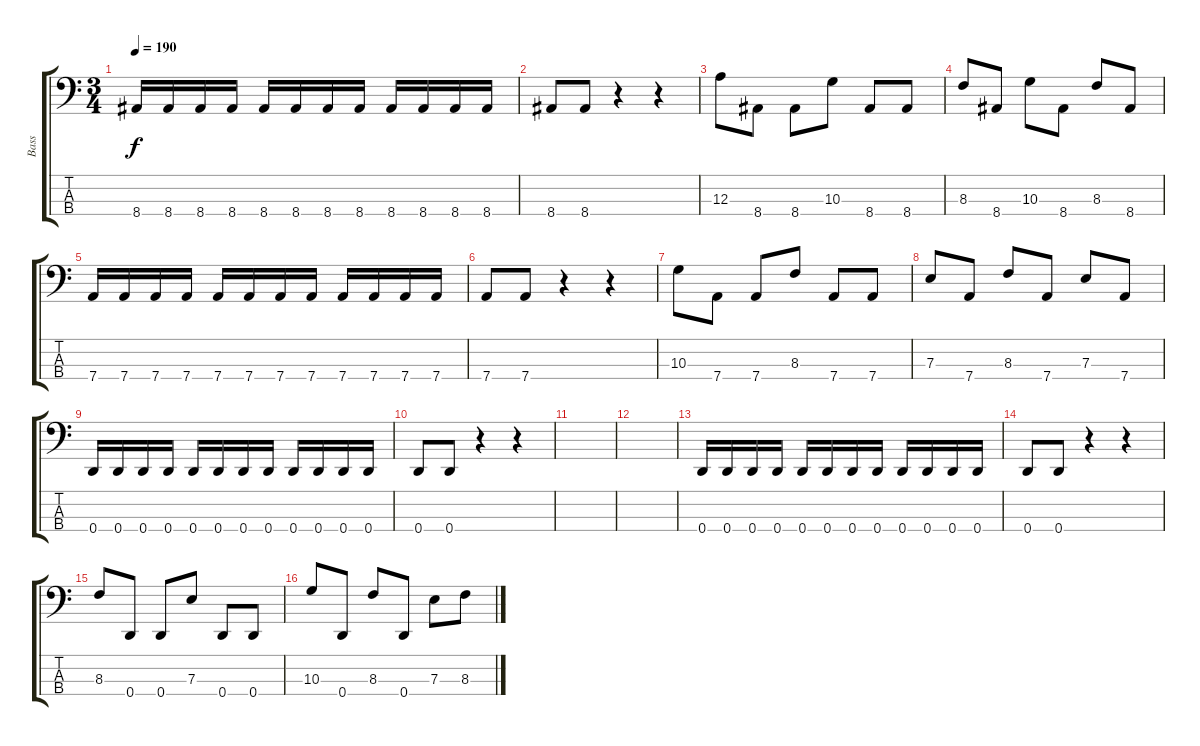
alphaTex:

\track ("Bass" "Bass") {instrument electricbassfinger}
\staff {score tabs}
\tuning (G2 D2 A1 D1) {hide}
\ts (3 4)
\tempo 190
\clef f4
\ks c
8.4.16{dy f} 8.4.16 8.4.16 8.4.16 8.4.16 8.4.16 8.4.16 8.4.16 8.4.16 8.4.16 8.4.16 8.4.16 |
8.4.8 8.4.8 r.4 r.4 |
12.3.8 8.4.8 8.4.8 10.3.8 8.4.8 8.4.8 |
8.3.8 8.4.8 10.3.8 8.4.8 8.3.8 8.4.8 |
7.4.16 7.4.16 7.4.16 7.4.16 7.4.16 7.4.16 7.4.16 7.4.16 7.4.16 7.4.16 7.4.16 7.4.16 |
7.4.8 7.4.8 r.4 r.4 |
10.3.8 7.4.8 7.4.8 8.3.8 7.4.8 7.4.8 |
7.3.8 7.4.8 8.3.8 7.4.8 7.3.8 7.4.8 |
0.4.16 0.4.16 0.4.16 0.4.16 0.4.16 0.4.16 0.4.16 0.4.16 0.4.16 0.4.16 0.4.16 0.4.16 |
0.4.8 0.4.8 r.4 r.4 |
|
|
0.4.16 0.4.16 0.4.16 0.4.16 0.4.16 0.4.16 0.4.16 0.4.16 0.4.16 0.4.16 0.4.16 0.4.16 |
0.4.8 0.4.8 r.4 r.4 |
8.3.8 0.4.8 0.4.8 7.3.8 0.4.8 0.4.8 |
10.3.8 0.4.8 8.3.8 0.4.8 7.3.8 8.3.8
